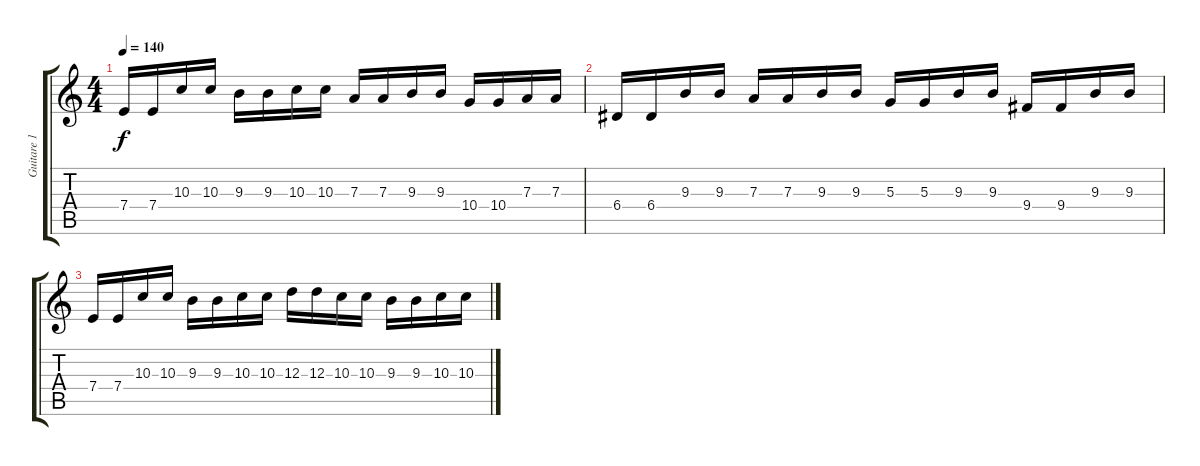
\track ("Guitare 1" "Guitare 1") {instrument distortionguitar}
\staff {score tabs}
\tuning (B3 Gb3 D3 A2 E2 B1) {hide}
\ts (4 4)
\tempo 140
\clef g2
\ks c
7.4.16{dy f} 7.4.16 10.3.16 10.3.16 9.3.16 9.3.16 10.3.16 10.3.16 7.3.16 7.3.16 9.3.16 9.3.16 10.4.16 10.4.16 7.3.16 7.3.16 |
6.4.16 6.4.16 9.3.16 9.3.16 7.3.16 7.3.16 9.3.16 9.3.16 5.3.16 5.3.16 9.3.16 9.3.16 9.4.16 9.4.16 9.3.16 9.3.16 |
7.4.16 7.4.16 10.3.16 10.3.16 9.3.16 9.3.16 10.3.16 10.3.16 12.3.16 12.3.16 10.3.16 10.3.16 9.3.16 9.3.16 10.3.16 10.3.16
